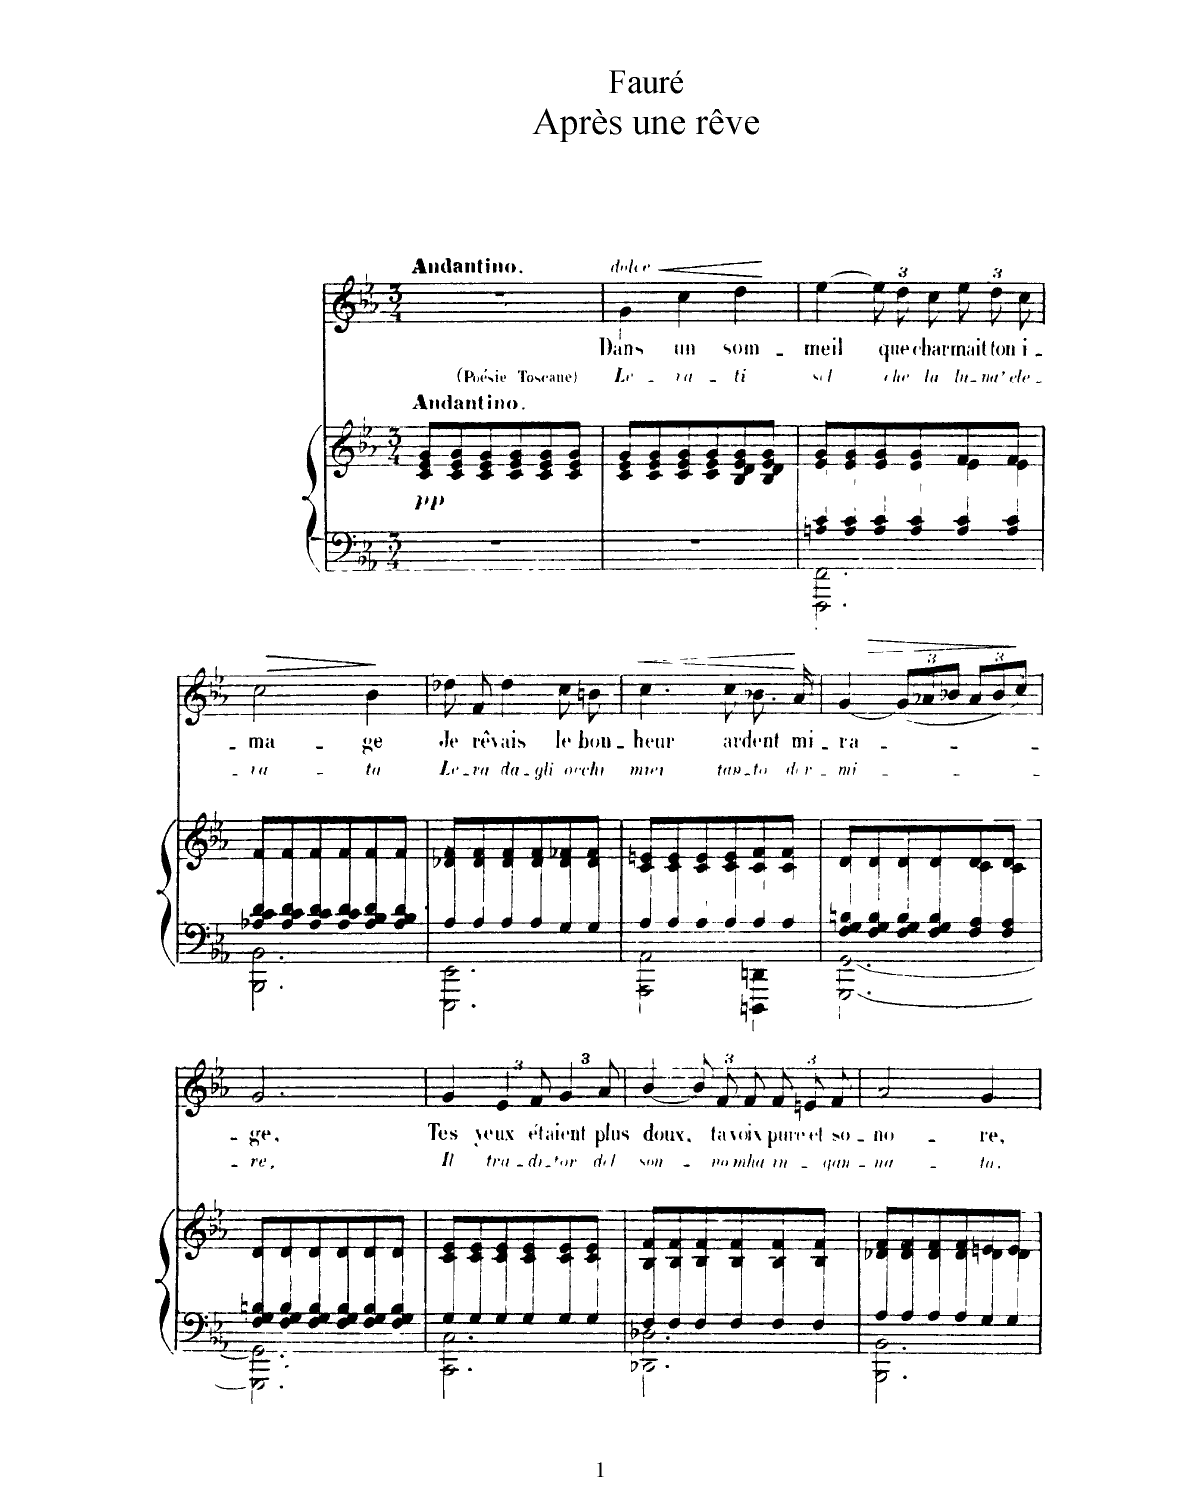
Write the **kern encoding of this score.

**kern	**kern	**dynam	**kern	**text	**text	**dynam
*part2	*part2	*part2	*part1	*part1	*part1	*part1
*staff3	*staff2	*staff2/3	*staff1	*staff1	*staff1	*staff1
*I"Piano	*	*	*I"Voice	*	*	*
*I'Pno	*	*	*	*	*	*
*clefF4	*clefG2	*	*clefG2	*	*	*
*k[b-e-a-]	*k[b-e-a-]	*	*k[b-e-a-]	*	*	*
*M3/4	*M3/4	*	*M3/4	*	*	*
=1	=1	=1	=1	=1	=1	=1
!	!	!	!LO:TX:a:B:t=Andantino	!	!	!
!	!	!LO:DY:b	!	!	!	!
2.r	8c/ 8e-/ 8g/L	pp	2.r	.	.	.
.	8c/ 8e-/ 8g/	.	.	.	.	.
.	8c/ 8e-/ 8g/	.	.	.	.	.
.	8c/ 8e-/ 8g/	.	.	.	.	.
.	8c/ 8e-/ 8g/	.	.	.	.	.
.	8c/ 8e-/ 8g/J	.	.	.	.	.
=2	=2	=2	=2	=2	=2	=2
!	!	!	!	!	!	!LO:DY:a
2.r	8c/ 8e-/ 8g/L	.	4g/	Dans	Le-	other-dynamics
.	8c/ 8e-/ 8g/	.	.	.	.	.
!	!	!	!	!	!	!LO:HP:b
.	8c/ 8e-/ 8g/	.	4cc\	un	-va-	<
.	8c/ 8e-/ 8g/	.	.	.	.	.
.	8B-/ 8d/ 8e-/ 8g/	.	4dd\	som-	-ti	.
.	8B-/ 8d/ 8e-/ 8g/J	.	.	.	.	.
.	.	.	.	.	.	[
=3	=3	=3	=3	=3	=3	=3
*^	*	*	*	*	*	*
8An/ 8c/L	2.FFF\ 2.FF\	8e-/ 8g/L	.	[4ee-\	-meil	sol	.
8A/ 8c/	.	8e-/ 8g/	.	.	.	.	.
8A/ 8c/	.	8e-/ 8g/	.	12ee-\]	.	.	.
.	.	.	.	12dd\	que	che	.
8A/ 8c/J	.	8e-/ 8g/	.	.	.	.	.
.	.	.	.	12cc\	char-	la	.
8A/ 8c/L	.	8e-/ 8f/	.	12ee-\	-mait	lu-	.
.	.	.	.	12dd\	ton	-na’	.
8A/ 8c/J	.	8e-/ 8f/J	.	.	.	.	.
.	.	.	.	12cc\	i-	-ele-	.
=4	=4	=4	=4	=4	=4	=4	=4
!	!	!	!	!	!	!	!LO:HP:b
8A-X/ 8c/ 8d/L	2.BBB-\ 2.BB-\	8f/L	.	2cc\	-– ma-	-– va-	>
8A-/ 8c/ 8d/	.	8f/	.	.	.	.	.
8A-/ 8c/ 8d/	.	8f/	.	.	.	.	.
8A-/ 8c/ 8d/	.	8f/	.	.	.	.	.
8A-/ 8B-/ 8d/	.	8f/	.	4b-\	-ge,	-ta	]
8A-/ 8B-/ 8d/J	.	8f/J	.	.	.	.	.
=5	=5	=5	=5	=5	=5	=5	=5
8A-/L	2.EEE-\ 2.EE-\	8d-X/ 8f/L	.	8dd-X\	Je	Le-	.
8A-/	.	8d-/ 8f/	.	8f/	rê-	-va	.
8A-/	.	8d-/ 8f/	.	4dd-\	-vais	da-	.
8A-/	.	8d-/ 8f/	.	.	.	.	.
8G/	.	8d-/ 8f-X/	.	8cc\	le	-gli	.
8G/J	.	8d-/ 8f-/J	.	8bn\	bon-	occhi	.
=6	=6	=6	=6	=6	=6	=6	=6
!	!	!	!	!	!	!	!LO:HP:b
8A-/L	2AAA-\ 2AA-\	8c/ 8en/L	.	4.cc\	-heur,	miei	<
8A-/	.	8c/ 8e/	.	.	.	.	.
8A-/	.	8c/ 8e/	.	.	.	.	.
8A-/	.	8c/ 8e/	.	8cc\	ar-	tan-	.
8A-/	4DDDn\ 4DDn\	8c/ 8fnj/	.	8.b-X\	-dent	-to	.
8A-/J	.	8c/ 8f/J	.	.	.	.	.
.	.	.	.	16a-/	mi-	dor-	.
*v	*v	*	*	*	*	*	*
.	.	.	.	.	.	[
=7	=7	=7	=7	=7	=7	=7
*^	*	*	*	*	*	*
8F/ 8G/ 8Bn/L	[2.GGG\ [<2.GG\	8d/L	.	[<4g/	-ra-	-mi-	.
8F/ 8G/ 8B/	.	8d/	.	.	.	.	.
*	*	*	*	*Xbrackettup	*	*	*
!	!	!	!	!	!	!	!LO:HP:b
8F/ 8G/ 8B/	.	8d/	.	(12g/L]	.	.	>
.	.	.	.	12a-X/	.	.	.
8F/ 8G/ 8B/	.	8d/	.	.	.	.	.
.	.	.	.	12b-X/J	.	.	.
8F/ 8A-/	.	8c/ 8d/	.	12a-/L	.	.	.
.	.	.	.	12b-/	.	.	.
8F/ 8A-/J	.	8c/ 8d/J	.	.	.	.	.
.	.	.	.	12cc/J)	.	.	.
*v	*v	*	*	*	*	*	*
.	.	.	.	.	.	]
=8	=8	=8	=8	=8	=8	=8
*^	*	*	*	*	*	*
8F/ 8G/ 8Bn/L	2.GGG\] 2.GG\]	8d/L	.	2.g/	-– ge,	-– re,	.
8F/ 8G/ 8B/	.	8d/	.	.	.	.	.
8F/ 8G/ 8B/	.	8d/	.	.	.	.	.
8F/ 8G/ 8B/	.	8d/	.	.	.	.	.
8F/ 8G/ 8B/	.	8d/	.	.	.	.	.
8F/ 8G/ 8B/J	.	8d/J	.	.	.	.	.
=9	=9	=9	=9	=9	=9	=9	=9
8G/L	2.CC\ 2.C\	8c/ 8e-/L	.	4g/	Tes	Il	.
8G/	.	8c/ 8e-/	.	.	.	.	.
*	*	*	*	*brackettup	*	*	*
8G/	.	8c/ 8e-/	.	6e-/	yeux	tra-	.
8G/	.	8c/ 8e-/	.	.	.	.	.
.	.	.	.	12f/	é-	-di-	.
8G/	.	8c/ 8e-/	.	6g/	-taient	-tor	.
8G/J	.	8c/ 8e-/J	.	.	.	.	.
.	.	.	.	12a-/	plus	del	.
=10	=10	=10	=10	=10	=10	=10	=10
8F/L	2.DD-X\ 2.D-X\	8B-/ 8f/L	.	[4b-\	-doux,	son-	.
8F/	.	8B-/ 8f/	.	.	.	.	.
8F/	.	8B-/ 8f/	.	12b-\]	.	.	.
.	.	.	.	12f/	ta	-po	.
8F/	.	8B-/ 8f/	.	.	.	.	.
.	.	.	.	12f/	voix	m’ha	.
8F/	.	8B-/ 8f/	.	12f/	pure	in-	.
.	.	.	.	12en/	et	.	.
8F/J	.	8B-/ 8f/J	.	.	.	.	.
.	.	.	.	12f/	so-	-gan-	.
=11	=11	=11	=11	=11	=11	=11	=11
8A-/L	2.BBB-\ 2.BB-\	8d-X/ 8f/L	.	2a-/	-no-	-na-	.
8A-/	.	8d-/ 8f/	.	.	.	.	.
8A-/	.	8d-/ 8f/	.	.	.	.	.
8A-/	.	8d-/ 8f/	.	.	.	.	.
8G/	.	8d-/ 8en/	.	4g/	-re,	-ta.	.
8G/J	.	8d-/ 8e/J	.	.	.	.	.
*v	*v	*	*	*	*	*	*
=	=	=	=	=	=	=
*-	*-	*-	*-	*-	*-	*-
